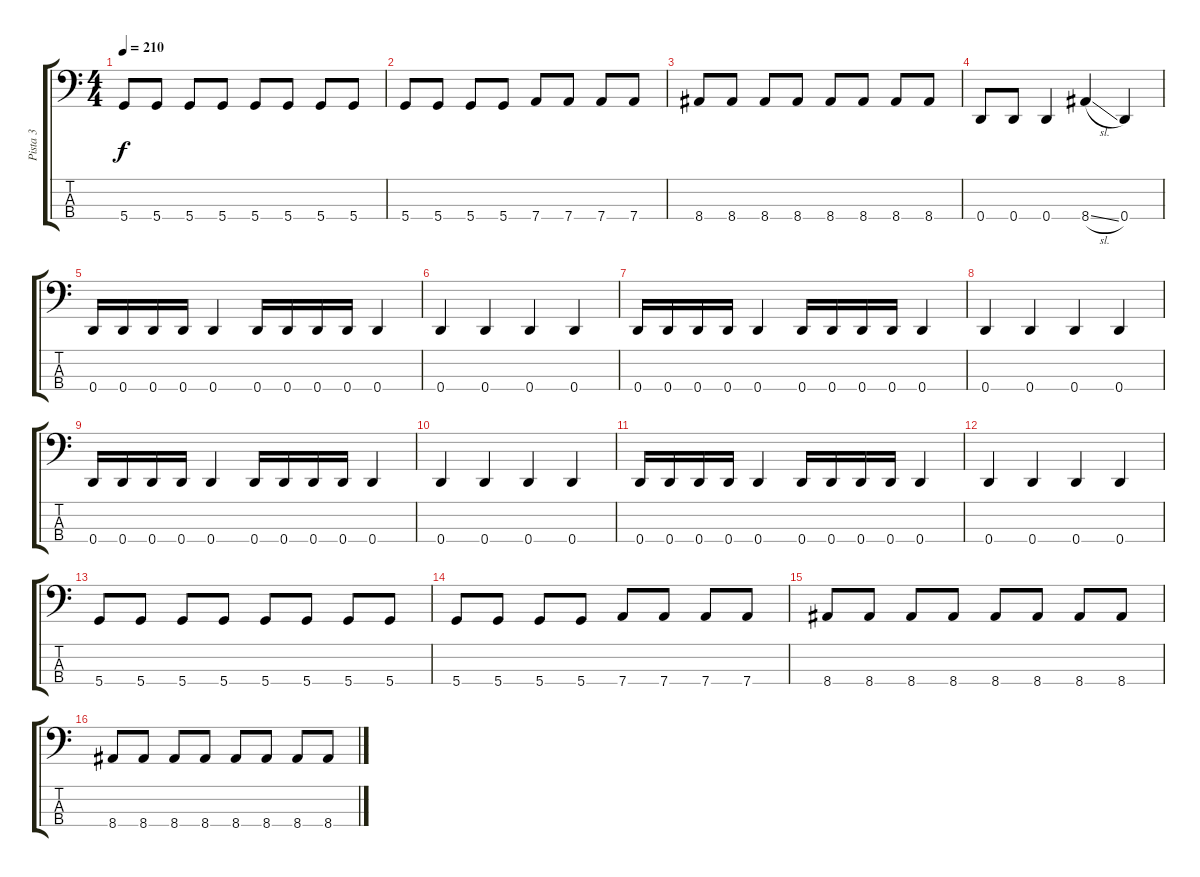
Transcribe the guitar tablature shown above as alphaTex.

\track ("Pista 3" "Pista 3") {instrument electricbasspick}
\staff {score tabs}
\tuning (G2 D2 A1 D1) {hide}
\ts (4 4)
\tempo 210
\clef f4
\ks c
5.4.8{dy f} 5.4.8 5.4.8 5.4.8 5.4.8 5.4.8 5.4.8 5.4.8 |
5.4.8 5.4.8 5.4.8 5.4.8 7.4.8 7.4.8 7.4.8 7.4.8 |
8.4.8 8.4.8 8.4.8 8.4.8 8.4.8 8.4.8 8.4.8 8.4.8 |
0.4.8 0.4.8 0.4.4 8.4{sl}.4 0.4.4 |
0.4.16 0.4.16 0.4.16 0.4.16 0.4.4 0.4.16 0.4.16 0.4.16 0.4.16 0.4.4 |
0.4.4 0.4.4 0.4.4 0.4.4 |
0.4.16 0.4.16 0.4.16 0.4.16 0.4.4 0.4.16 0.4.16 0.4.16 0.4.16 0.4.4 |
0.4.4 0.4.4 0.4.4 0.4.4 |
0.4.16 0.4.16 0.4.16 0.4.16 0.4.4 0.4.16 0.4.16 0.4.16 0.4.16 0.4.4 |
0.4.4 0.4.4 0.4.4 0.4.4 |
0.4.16 0.4.16 0.4.16 0.4.16 0.4.4 0.4.16 0.4.16 0.4.16 0.4.16 0.4.4 |
0.4.4 0.4.4 0.4.4 0.4.4 |
5.4.8 5.4.8 5.4.8 5.4.8 5.4.8 5.4.8 5.4.8 5.4.8 |
5.4.8 5.4.8 5.4.8 5.4.8 7.4.8 7.4.8 7.4.8 7.4.8 |
8.4.8 8.4.8 8.4.8 8.4.8 8.4.8 8.4.8 8.4.8 8.4.8 |
8.4.8 8.4.8 8.4.8 8.4.8 8.4.8 8.4.8 8.4.8 8.4.8
